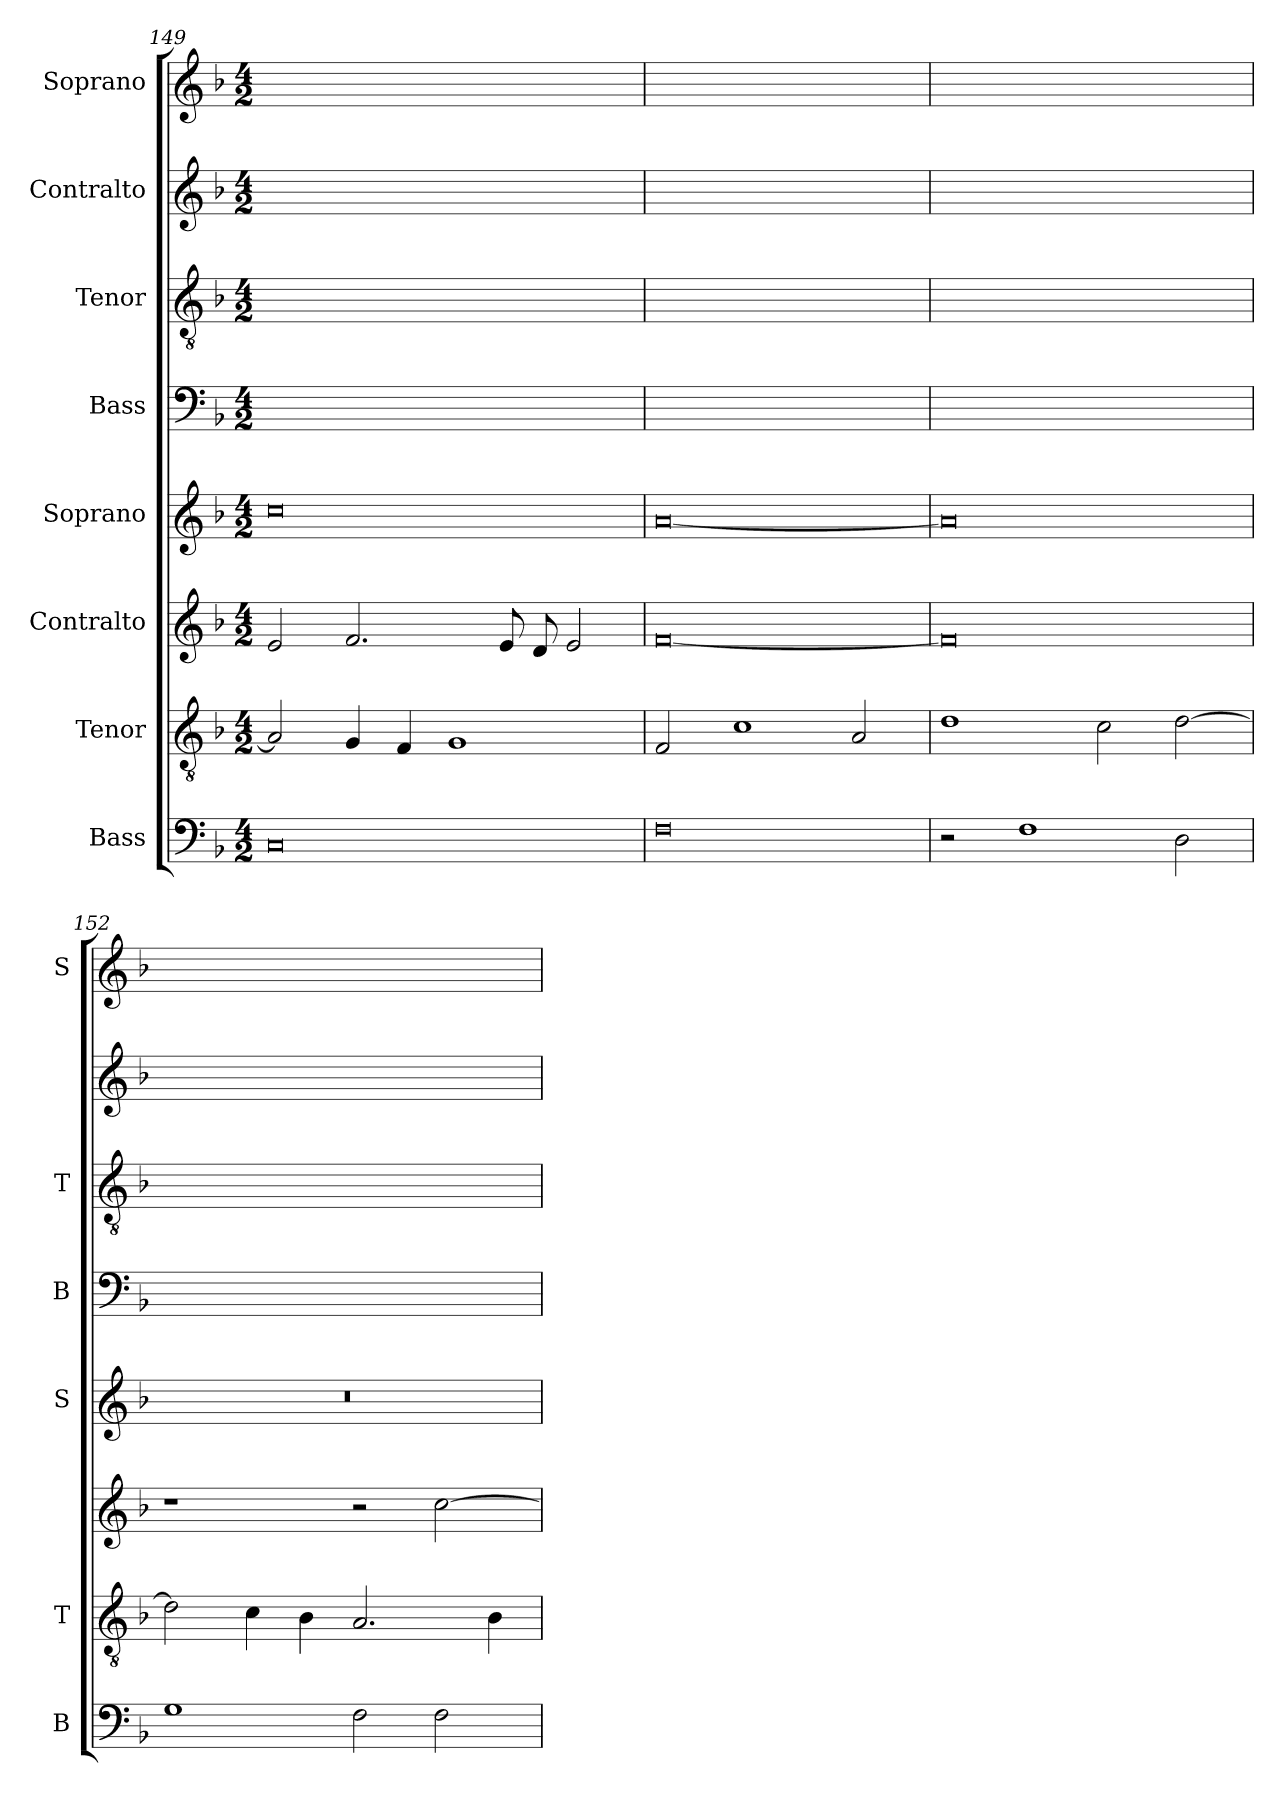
**kern	**kern	**kern	**kern	**kern	**kern	**kern	**kern
*part8	*part7	*part6	*part5	*part4	*part3	*part2	*part1
*staff8	*staff7	*staff6	*staff5	*staff4	*staff3	*staff2	*staff1
*I"Bass	*I"Tenor	*I"Contralto	*I"Soprano	*I"Bass	*I"Tenor	*I"Contralto	*I"Soprano
*I'B	*I'T	*	*I'S	*I'B	*I'T	*	*I'S
*clefF4	*clefGv2	*clefG2	*clefG2	*clefF4	*clefGv2	*clefG2	*clefG2
*k[b-]	*k[b-]	*k[b-]	*k[b-]	*k[b-]	*k[b-]	*k[b-]	*k[b-]
*F:ion	*F:ion	*F:ion	*F:ion	*F:ion	*F:ion	*F:ion	*F:ion
*M4/2	*M4/2	*M4/2	*M4/2	*M4/2	*M4/2	*M4/2	*M4/2
=149	=149	=149	=149	=149	=149	=149	=149
0C	2A]	2e	0cc	0ryy	0ryy	0ryy	0ryy
.	4G	2.f	.	.	.	.	.
.	4F	.	.	.	.	.	.
.	1G	.	.	.	.	.	.
.	.	8e	.	.	.	.	.
.	.	8d	.	.	.	.	.
.	.	2e	.	.	.	.	.
=150	=150	=150	=150	=150	=150	=150	=150
0F	2F	[0f	[0a	0ryy	0ryy	0ryy	0ryy
.	1c	.	.	.	.	.	.
.	2A	.	.	.	.	.	.
=151	=151	=151	=151	=151	=151	=151	=151
2r	1d	0f]	0a]	0ryy	0ryy	0ryy	0ryy
1F	.	.	.	.	.	.	.
.	2c	.	.	.	.	.	.
2D	[2d	.	.	.	.	.	.
=152	=152	=152	=152	=152	=152	=152	=152
1G	2d]	1r	0r	0ryy	0ryy	0ryy	0ryy
.	4c	.	.	.	.	.	.
.	4B-	.	.	.	.	.	.
2F	2.A	2r	.	.	.	.	.
2F	.	[2cc	.	.	.	.	.
.	4B-	.	.	.	.	.	.
=	=	=	=	=	=	=	=
*-	*-	*-	*-	*-	*-	*-	*-
